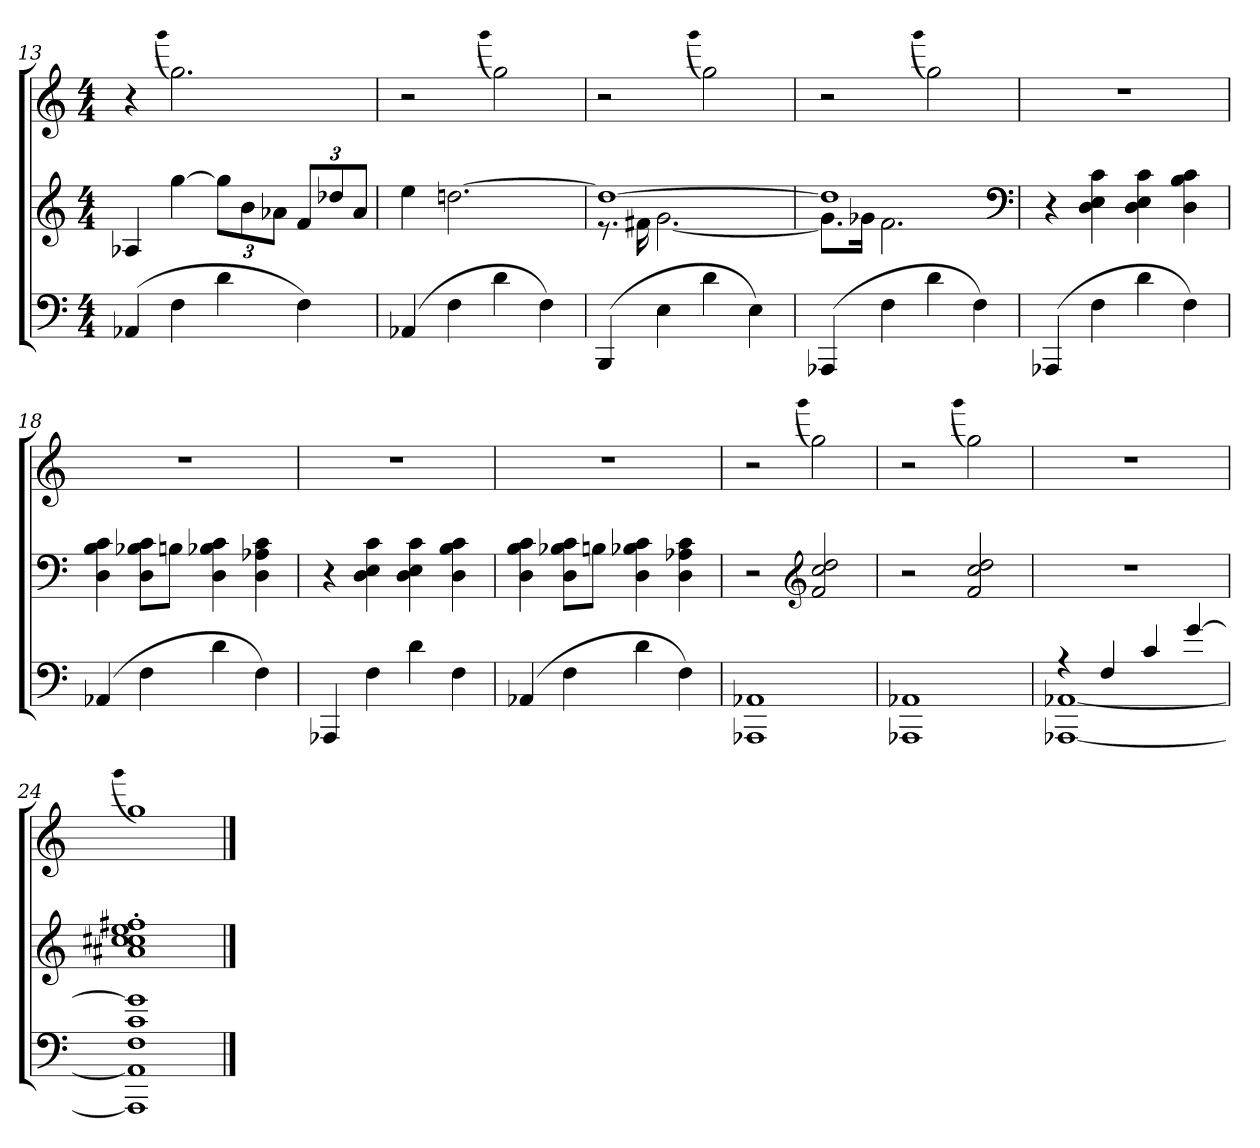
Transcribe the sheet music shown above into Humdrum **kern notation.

**kern	**kern	**kern
*part3	*part2	*part1
*staff3	*staff2	*staff1
*clefF4	*clefG2	*clefG2
*k[]	*k[]	*k[]
*M4/4	*M4/4	*M4/4
=13	=13	=13
(4AA-X/	4A-X/	4r
.	.	(qggg
4F\	[4gg\	2.gg\)
4d\	12gg\L]	.
.	12b\	.
.	12a-X\J	.
4F\)	12f/L	.
.	12dd-X/	.
.	12a-/J	.
=14	=14	=14
(4AA-X/	4ee\	2r
4F\	[2.ddn\	.
.	.	(qggg
4d\	.	2gg\)
4F\)	.	.
=15	=15	=15
*	*^	*
(4BBB/	1dd_	8.r	2r
.	.	16f#X\	.
4E\	.	[2.g\	.
.	.	.	(qggg
4d\	.	.	2gg\)
4E\)	.	.	.
=16	=16	=16	=16
(4AAA-X/	1dd]	8.g\L]	2r
.	.	16g-X\Jk	.
4F\	.	2.f\	.
.	.	.	(qggg
4d\	.	.	2gg\)
4F\)	.	.	.
*	*v	*v	*
*	*clefF4	*
=17	=17	=17
(4AAA-X/	4r	1r
4F\	4D\ 4E\ 4c\	.
4d\	4D\ 4E\ 4c\	.
4F\)	4D\ 4B\ 4c\	.
=18	=18	=18
(4AA-X/	4D\ 4B\ 4c\	1r
4F\	8D\ 8B-X\ 8c\L	.
.	8Bn\J	.
4d\	4D\ 4B-X\ 4c\	.
4F\)	4D\ 4A-X\ 4c\	.
=19	=19	=19
4AAA-X/	4r	1r
4F\	4D\ 4E\ 4c\	.
4d\	4D\ 4E\ 4c\	.
4F\	4D\ 4B\ 4c\	.
=20	=20	=20
(4AA-X/	4D\ 4B\ 4c\	1r
4F\	8D\ 8B-X\ 8c\L	.
.	8Bn\J	.
4d\	4D\ 4B-X\ 4c\	.
4F\)	4D\ 4A-X\ 4c\	.
=21	=21	=21
1AAA-X 1AA-X	2r	2r
*	*clefG2	*
.	.	(qggg
.	2f/ 2cc/ 2dd/	2gg\)
=22	=22	=22
1AAA-X 1AA-X	2r	2r
.	.	(qggg
.	2f/ 2cc/ 2dd/	2gg\)
=23	=23	=23
*^	*	*
4r	[1AAA-X [1AA-X	1r	1r
4F/	.	.	.
4c/	.	.	.
[4g/	.	.	.
*v	*v	*	*
=24	=24	=24
.	.	(qggg
1AAA-] 1AA-] 1F 1c 1g]	1a#X' 1cc' 1cc#X' 1ee' 1ff#X'	1gg)
==	==	==
*-	*-	*-
